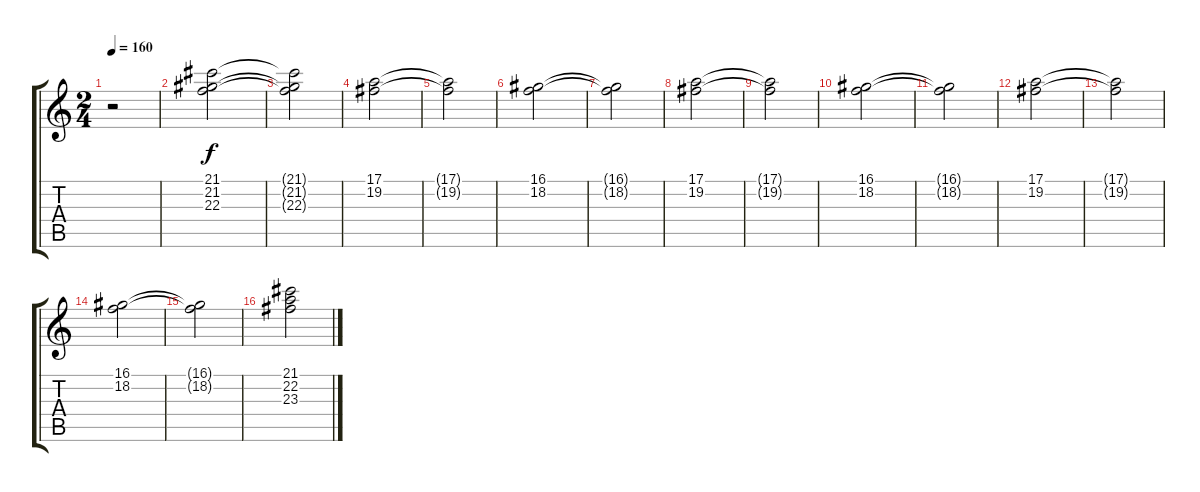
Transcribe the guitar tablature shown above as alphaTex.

\track "" {instrument percussiveorgan}
\staff {score tabs}
\tuning (E4 B3 G3 D3 A2 E2) {hide}
\ts (2 4)
\tempo 160
\clef g2
\ks c
r.2{dy f} |
(21.1 21.2 22.3).2 |
(21.1{t} 21.2{t} 22.3{t}).2 |
(17.1 19.2).2 |
(17.1{t} 19.2{t}).2 |
(16.1 18.2).2 |
(16.1{t} 18.2{t}).2 |
(17.1 19.2).2 |
(17.1{t} 19.2{t}).2 |
(16.1 18.2).2 |
(16.1{t} 18.2{t}).2 |
(17.1 19.2).2 |
(17.1{t} 19.2{t}).2 |
(16.1 18.2).2 |
(16.1{t} 18.2{t}).2 |
(21.1 22.2 23.3).2
